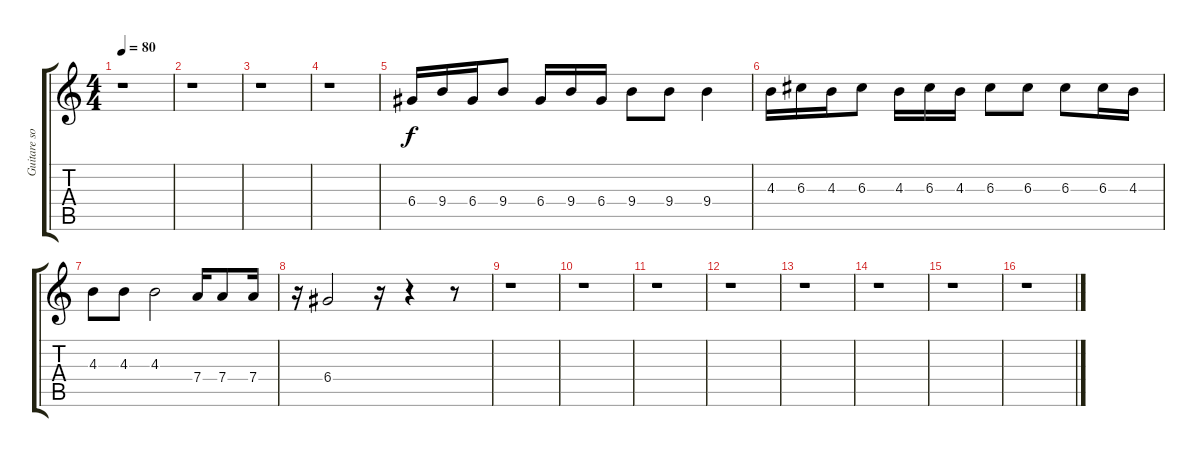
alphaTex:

\track ("Guitare solo" "Guitare so") {instrument distortionguitar}
\staff {score tabs}
\tuning (E4 B3 G3 D3 A2 E2) {hide}
\ts (4 4)
\tempo 80
\clef g2
\ks c
r.1{dy f} |
r.1 |
r.1 |
r.1 |
6.4.16 9.4.16 6.4.16 9.4.8 6.4.16 9.4.16 6.4.16 9.4.8 9.4.8 9.4.4 |
4.3.16 6.3.16 4.3.16 6.3.8 4.3.16 6.3.16 4.3.16 6.3.8 6.3.8 6.3.8 6.3.16 4.3.16 |
4.3.8 4.3.8 4.3.2 7.4.16 7.4.8 7.4.16 |
r.16 6.4.2 r.16 r.4 r.8 |
r.1 |
r.1 |
r.1 |
r.1 |
r.1 |
r.1 |
r.1 |
r.1
